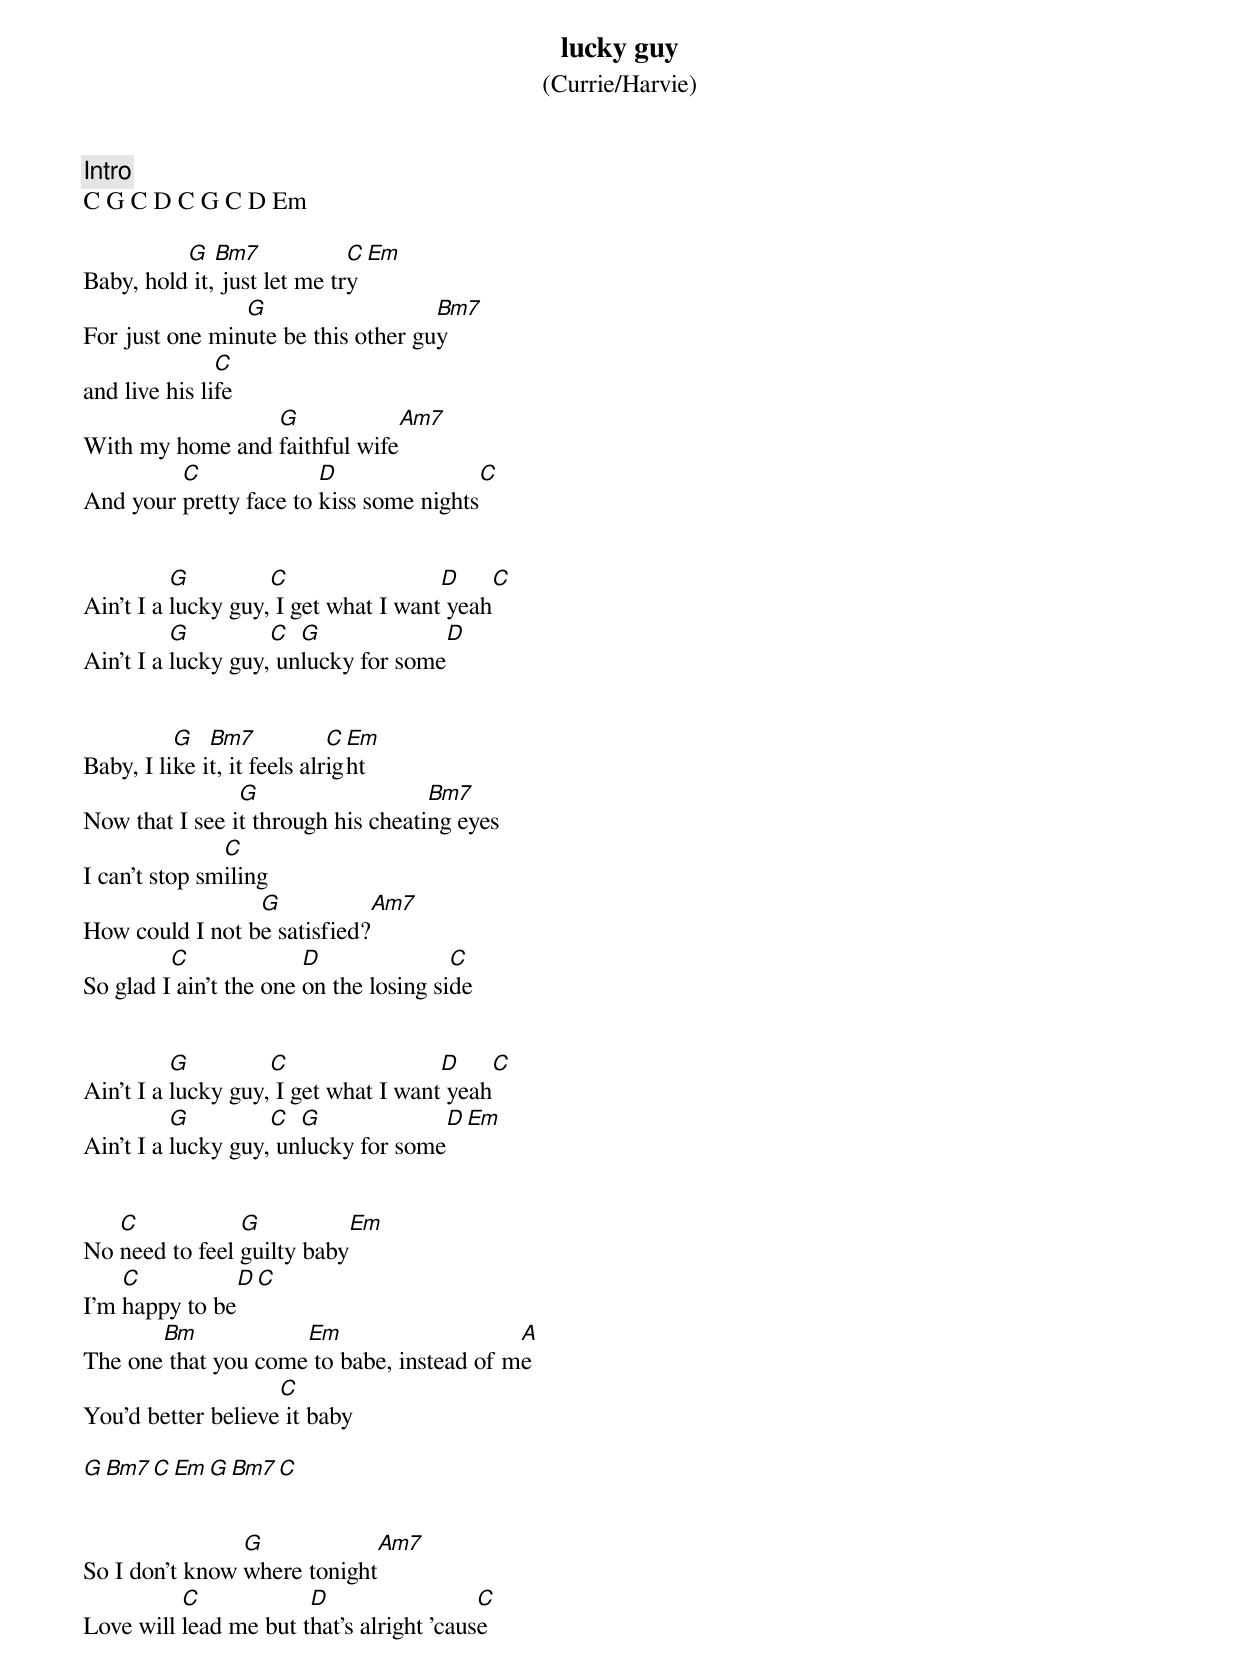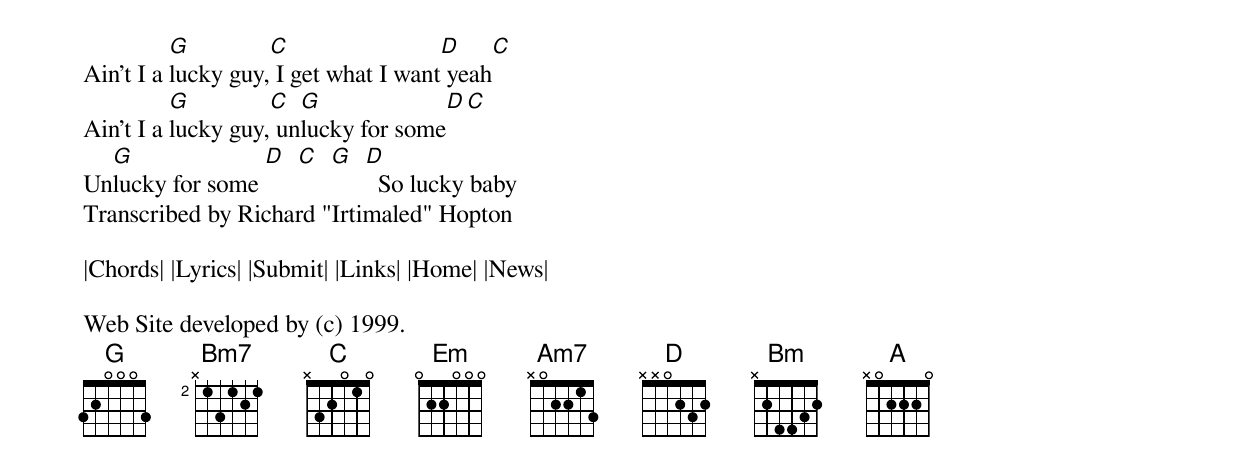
lucky guy
(Currie/Harvie)
Intro
C G C D C G C D Em

          G   Bm7            C Em
Baby, hold it, just let me try
                G                   Bm7
For just one minute be this other guy
               C
and live his life
                 G             Am7
With my home and faithful wife
         C              D               C
And your pretty face to kiss some nights


          G         C                 D     C
Ain't I a lucky guy, I get what I want yeah
          G         C  G             D
Ain't I a lucky guy, unlucky for some


          G   Bm7            C Em
Baby, I like it, it feels alright
                G                   Bm7
Now that I see it through his cheating eyes
               C
I can't stop smiling
                 G             Am7
How could I not be satisfied?
         C              D               C
So glad I ain't the one on the losing side


          G         C                 D     C
Ain't I a lucky guy, I get what I want yeah
          G         C  G             D Em
Ain't I a lucky guy, unlucky for some


   C            G           Em
No need to feel guilty baby
    C           D C
I'm happy to be
       Bm            Em                    A
The one that you come to babe, instead of me
                    C
You'd better believe it baby

G Bm7 C Em G Bm7 C


                G            Am7
So I don't know where tonight
          C            D                  C
Love will lead me but that's alright 'cause


          G         C                 D     C
Ain't I a lucky guy, I get what I want yeah
          G         C  G             D C
Ain't I a lucky guy, unlucky for some
  G              D C G D
Unlucky for some         So lucky baby
Transcribed by Richard "Irtimaled" Hopton

|Chords| |Lyrics| |Submit| |Links| |Home| |News|

Web Site developed by (c) 1999.
